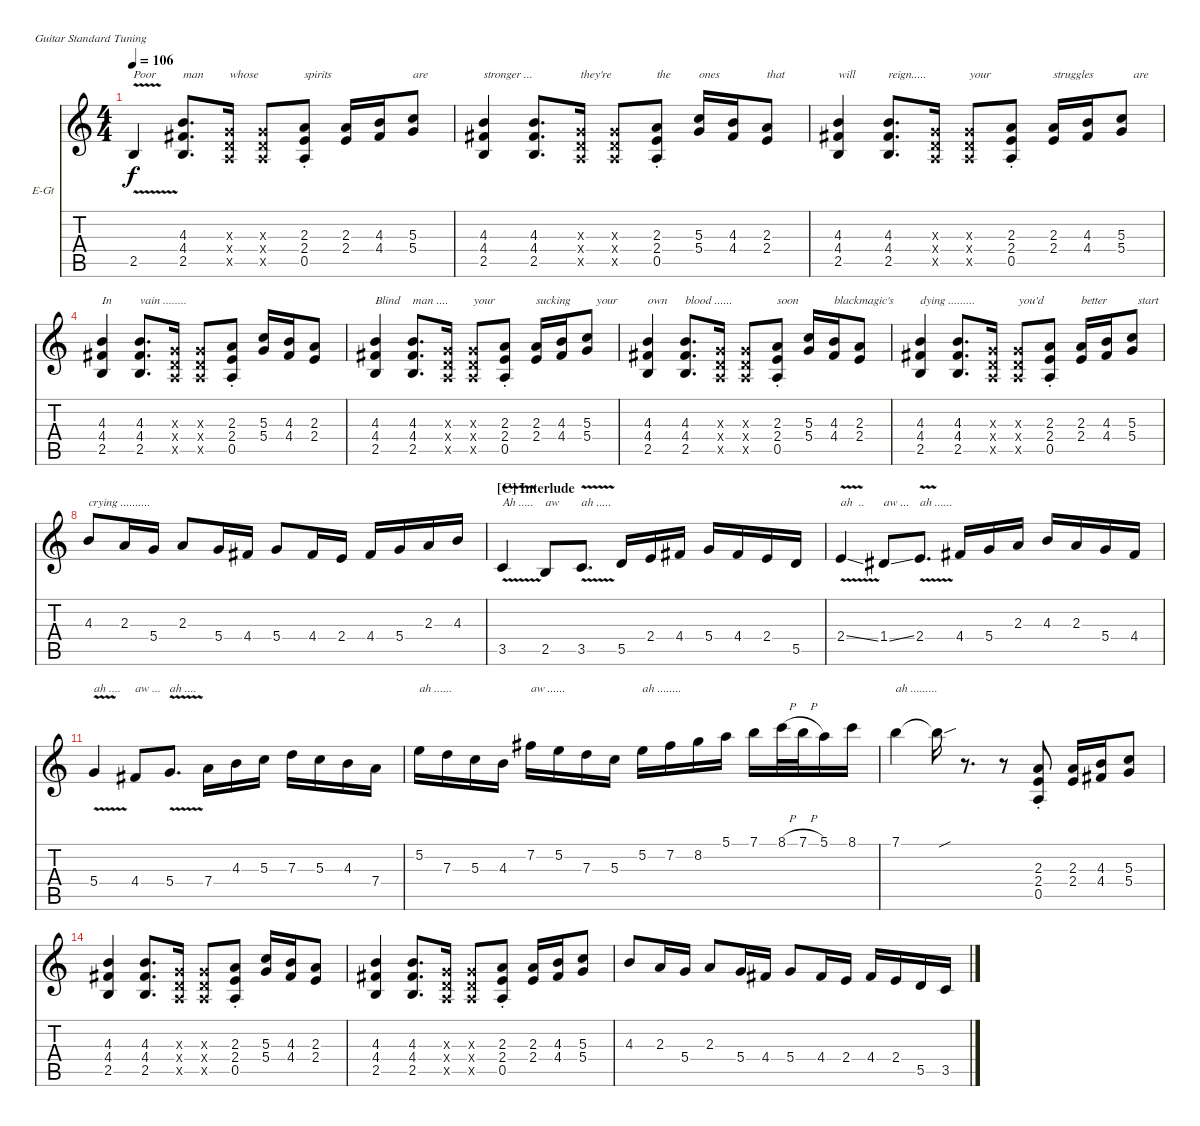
\bracketExtendMode nobrackets
\firstSystemTrackNameOrientation horizontal
\otherSystemsTrackNameOrientation horizontal
\defaultBarNumberDisplay FirstOfSystem
\track ("Ulrich Roth" "E-Gt") {instrument distortionguitar}
\staff {score tabs}
\tuning (E4 B3 G3 D3 A2 E2)
\ts (4 4)
\tempo 106
\clef g2
\scale
0.497626
\ks c
2.5{v}.4{txt "Poor" dy f} (4.3 4.4 2.5).8{d txt "man"} (0.5{x} 0.4{x} 0.3{x}).16{txt "whose"} (0.3{x} 0.4{x} 0.5{x}).8 (2.3{st} 2.4{st} 0.5{st}).8{txt "spirits"} (2.3 2.4).16 (4.3 4.4).16 (5.4 5.3).8{txt "are"} |
\scale
0.502246 (4.3 4.4 2.5).4{txt "stronger ..."} (4.3 4.4 2.5).8{d} (0.5{x} 0.4{x} 0.3{x}).16{txt "they're"} (0.3{x} 0.4{x} 0.5{x}).8 (2.3{st} 2.4{st} 0.5{st}).8{txt "the"} (5.3 5.4).16{txt "ones"} (4.3 4.4).16 (2.3 2.4).8{txt "that"} |
(4.4 2.5 4.3).4{txt "will"} (2.5 4.4 4.3).8{d txt "reign....."} (0.5{x} 0.4{x} 0.3{x}).16 (0.5{x} 0.4{x} 0.3{x}).8{txt "your"} (2.3{st} 2.4{st} 0.5{st}).8 (2.3 2.4).16{txt "struggles"} (4.3 4.4).16 (5.3 5.4).8{txt "    are"} |
(4.3 4.4 2.5).4{txt "In"} (4.3 4.4 2.5).8{d txt "vain ........"} (0.5{x} 0.4{x} 0.3{x}).16 (0.3{x} 0.4{x} 0.5{x}).8 (2.3{st} 2.4{st} 0.5{st}).8 (5.3 5.4).16 (4.3 4.4).16 (2.3 2.4).8 |
\scale
0.48183 (4.4 2.5 4.3).4{txt "Blind"} (2.5 4.4 4.3).8{d txt "man ...."} (0.5{x} 0.4{x} 0.3{x}).16 (0.5{x} 0.4{x} 0.3{x}).8{txt "your"} (2.3{st} 2.4{st} 0.5{st}).8 (2.3 2.4).16{txt "sucking"} (4.3 4.4).16 (5.3 5.4).8{txt "   your"} |
\scale
0.517783 (4.3 4.4 2.5).4{txt "own"} (4.3 4.4 2.5).8{d txt "blood ......"} (0.5{x} 0.4{x} 0.3{x}).16 (0.3{x} 0.4{x} 0.5{x}).8 (2.3{st} 2.4{st} 0.5{st}).8{txt "soon"} (5.3 5.4).16 (4.3 4.4).16{txt "blackmagic's"} (2.3 2.4).8 |
\scale
0.499935 (4.4 2.5 4.3).4{txt "dying ........."} (2.5 4.4 4.3).8{d} (0.5{x} 0.4{x} 0.3{x}).16 (0.5{x} 0.4{x} 0.3{x}).8{txt "you'd"} (2.3{st} 2.4{st} 0.5{st}).8 (2.3 2.4).16{txt "better"} (4.3 4.4).16 (5.3 5.4).8{txt "  start"} |
\scale
0.500525 4.3.8{txt "crying .........."} 2.3.16 5.4.16 2.3.8 5.4.16 4.4.16 5.4.8 4.4.16 2.4.16 4.4.16 5.4.16 2.3.16 4.3.16 |
\section ("C" "Interlude")
\scale
0.489381 3.5{v}.4{txt "Ah ....."} 2.5.8{txt "aw"} 3.5{v}.8{d txt "ah ....."} 5.5.16 2.4.16 4.4.16 5.4.16 4.4.16 2.4.16 5.5.16 |
\scale
0.510448 2.4{v ss}.4{txt "ah  .."} 1.4{ss}.8{txt "aw ..."} 2.4{v}.8{d txt "ah ......"} 4.4.16 5.4.16 2.3.16 4.3.16 2.3.16 5.4.16 4.4.16 |
\scale
0.493108 5.4{v}.4{txt "ah ...."} 4.4.8{txt "aw ..."} 5.4{v}.8{d txt "ah ...."} 7.4.16 4.3.16 5.3.16 7.3.16 5.3.16 4.3.16 7.4.16 |
\scale
0.506899 5.2.16{txt "ah ......"} 7.3.16 5.3.16 4.3.16 7.2.16{txt "aw ......"} 5.2.16 7.3.16 5.3.16 5.2.16{txt "ah ........"} 7.2.16 8.2.16 5.1.16 7.1.16 8.1{h}.32 7.1{h}.32 5.1.16 8.1.16 |
\scale
0.494862 7.1.4{txt "ah ........."} 7.1{sou t}.16 r.8{d} r.8 (2.3{st} 2.4{st} 0.5{st}).8 (2.3 2.4).16 (4.3 4.4).16 (5.3 5.4).8 |
\scale
0.505006 (4.3 4.4 2.5).4 (4.3 4.4 2.5).8{d} (0.5{x} 0.4{x} 0.3{x}).16 (0.3{x} 0.4{x} 0.5{x}).8 (2.3{st} 2.4{st} 0.5{st}).8 (5.3 5.4).16 (4.3 4.4).16 (2.3 2.4).8 |
\scale
0.493532 (4.4 2.5 4.3).4 (2.5 4.4 4.3).8{d} (0.5{x} 0.4{x} 0.3{x}).16 (0.5{x} 0.4{x} 0.3{x}).8 (2.3{st} 2.4{st} 0.5{st}).8 (2.3 2.4).16 (4.3 4.4).16 (5.3 5.4).8 |
\scale
0.506673 4.3.8 2.3.16 5.4.16 2.3.8 5.4.16 4.4.16 5.4.8 4.4.16 2.4.16 4.4.16 2.4.16 5.5.16 3.5.16
